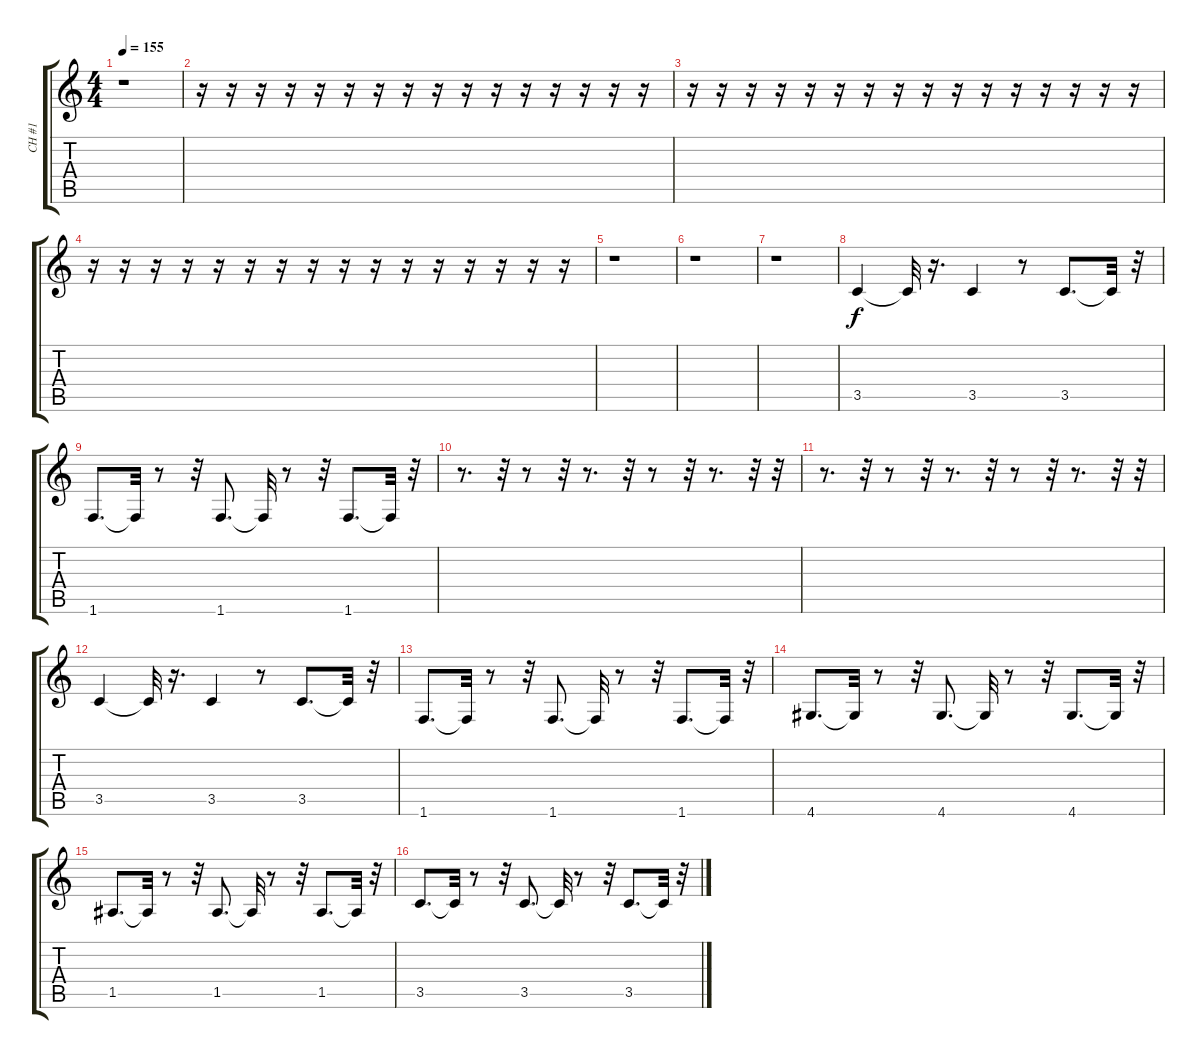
\track ("CH #1" "CH #1") {instrument electricbassfinger}
\staff {score tabs}
\tuning (E4 B3 G3 D3 A2 E2) {hide}
\ts (4 4)
\tempo 155
\clef g2
\ks c
r.1{dy f} |
r.16 r.16 r.16 r.16 r.16 r.16 r.16 r.16 r.16 r.16 r.16 r.16 r.16 r.16 r.16 r.16 |
r.16 r.16 r.16 r.16 r.16 r.16 r.16 r.16 r.16 r.16 r.16 r.16 r.16 r.16 r.16 r.16 |
r.16 r.16 r.16 r.16 r.16 r.16 r.16 r.16 r.16 r.16 r.16 r.16 r.16 r.16 r.16 r.16 |
r.1 |
r.1 |
r.1 |
3.5.4 3.5{t}.32 r.16{d} 3.5.4 r.8 3.5.8{d} 3.5{t}.32 r.32 |
1.6.8{d} 1.6{t}.32 r.8 r.32 1.6.8{d} 1.6{t}.32 r.8 r.32 1.6.8{d} 1.6{t}.32 r.32 |
r.8{d} r.32 r.8 r.32 r.8{d} r.32 r.8 r.32 r.8{d} r.32 r.32 |
r.8{d} r.32 r.8 r.32 r.8{d} r.32 r.8 r.32 r.8{d} r.32 r.32 |
3.5.4 3.5{t}.32 r.16{d} 3.5.4 r.8 3.5.8{d} 3.5{t}.32 r.32 |
1.6.8{d} 1.6{t}.32 r.8 r.32 1.6.8{d} 1.6{t}.32 r.8 r.32 1.6.8{d} 1.6{t}.32 r.32 |
4.6.8{d} 4.6{t}.32 r.8 r.32 4.6.8{d} 4.6{t}.32 r.8 r.32 4.6.8{d} 4.6{t}.32 r.32 |
1.5.8{d} 1.5{t}.32 r.8 r.32 1.5.8{d} 1.5{t}.32 r.8 r.32 1.5.8{d} 1.5{t}.32 r.32 |
3.5.8{d} 3.5{t}.32 r.8 r.32 3.5.8{d} 3.5{t}.32 r.8 r.32 3.5.8{d} 3.5{t}.32 r.32
